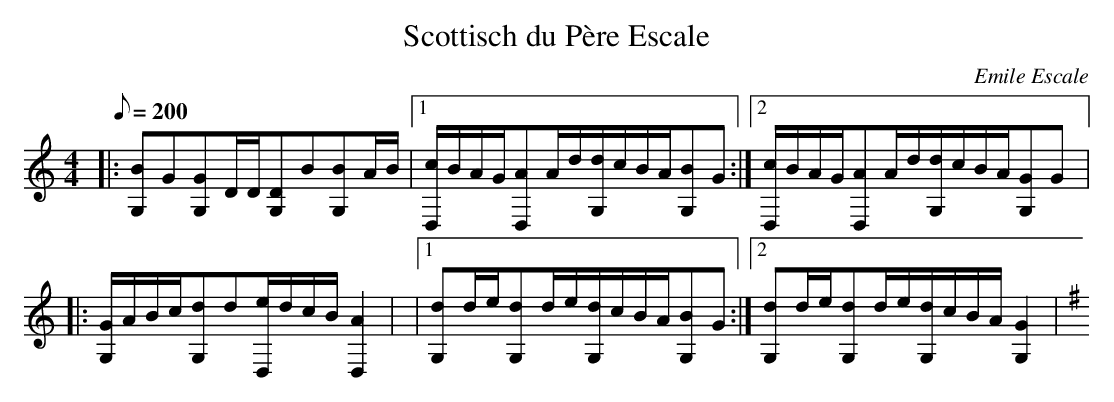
X:1
T:Scottisch du Père Escale
C:Emile Escale
M:4/4
L:1/8
Q:200
K:C
|:[BG,]G[GG,]D/D/[DG,]B[BG,]A/B/|1[c/D,/]B/A/G/[AD,]A/d/[d/G,/]c/B/A/[BG,]G:|2[c/D,/]B/A/G/[AD,]A/d/[d/G,/]c/B/A/[GG,]G|:[G/G,/]A/B/c/[dG,]d[e/D,/]d/c/B/[A2D,2]| \
|1[dG,]d/e/[dG,]d/e/[d/G,/]c/B/A/[BG,]G:|2[dG,]d/e/[dG,]d/e/[d/G,/]c/B/A/[G2G,2]| \
K:G
